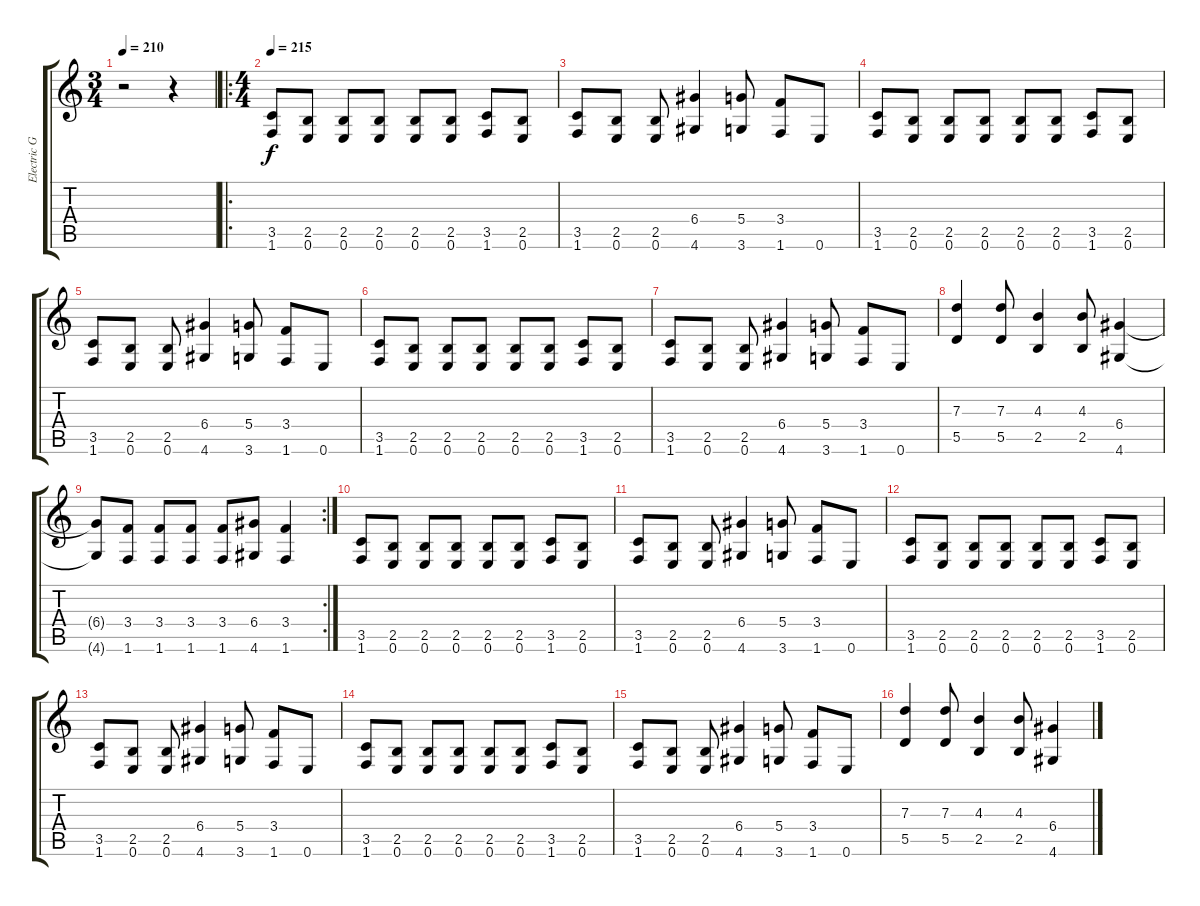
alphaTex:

\track ("Electric Guitar 2 " "Electric G") {instrument distortionguitar}
\staff {score tabs}
\tuning (E4 B3 G3 D3 A2 E2) {hide}
\ts (3 4)
\tempo 210
\clef g2
\ks c
r.2{dy f} r.4 |
\ro
\ts (4 4)
\tempo 215
(3.5 1.6).8 (2.5 0.6).8 (2.5 0.6).8 (2.5 0.6).8 (2.5 0.6).8 (2.5 0.6).8 (3.5 1.6).8 (2.5 0.6).8 |
(3.5 1.6).8 (2.5 0.6).8 (2.5 0.6).8 (6.4 4.6).4 (5.4 3.6).8 (3.4 1.6).8 0.6.8 |
(3.5 1.6).8 (2.5 0.6).8 (2.5 0.6).8 (2.5 0.6).8 (2.5 0.6).8 (2.5 0.6).8 (3.5 1.6).8 (2.5 0.6).8 |
(3.5 1.6).8 (2.5 0.6).8 (2.5 0.6).8 (6.4 4.6).4 (5.4 3.6).8 (3.4 1.6).8 0.6.8 |
(3.5 1.6).8 (2.5 0.6).8 (2.5 0.6).8 (2.5 0.6).8 (2.5 0.6).8 (2.5 0.6).8 (3.5 1.6).8 (2.5 0.6).8 |
(3.5 1.6).8 (2.5 0.6).8 (2.5 0.6).8 (6.4 4.6).4 (5.4 3.6).8 (3.4 1.6).8 0.6.8 |
(7.3 5.5).4 (7.3 5.5).8 (4.3 2.5).4 (4.3 2.5).8 (6.4 4.6).4 |
\rc 2
(6.4{t} 4.6{t}).8 (3.4 1.6).8 (3.4 1.6).8 (3.4 1.6).8 (3.4 1.6).8 (6.4 4.6).8 (3.4 1.6).4 |
(3.5 1.6).8 (2.5 0.6).8 (2.5 0.6).8 (2.5 0.6).8 (2.5 0.6).8 (2.5 0.6).8 (3.5 1.6).8 (2.5 0.6).8 |
(3.5 1.6).8 (2.5 0.6).8 (2.5 0.6).8 (6.4 4.6).4 (5.4 3.6).8 (3.4 1.6).8 0.6.8 |
(3.5 1.6).8 (2.5 0.6).8 (2.5 0.6).8 (2.5 0.6).8 (2.5 0.6).8 (2.5 0.6).8 (3.5 1.6).8 (2.5 0.6).8 |
(3.5 1.6).8 (2.5 0.6).8 (2.5 0.6).8 (6.4 4.6).4 (5.4 3.6).8 (3.4 1.6).8 0.6.8 |
(3.5 1.6).8 (2.5 0.6).8 (2.5 0.6).8 (2.5 0.6).8 (2.5 0.6).8 (2.5 0.6).8 (3.5 1.6).8 (2.5 0.6).8 |
(3.5 1.6).8 (2.5 0.6).8 (2.5 0.6).8 (6.4 4.6).4 (5.4 3.6).8 (3.4 1.6).8 0.6.8 |
(7.3 5.5).4 (7.3 5.5).8 (4.3 2.5).4 (4.3 2.5).8 (6.4 4.6).4
